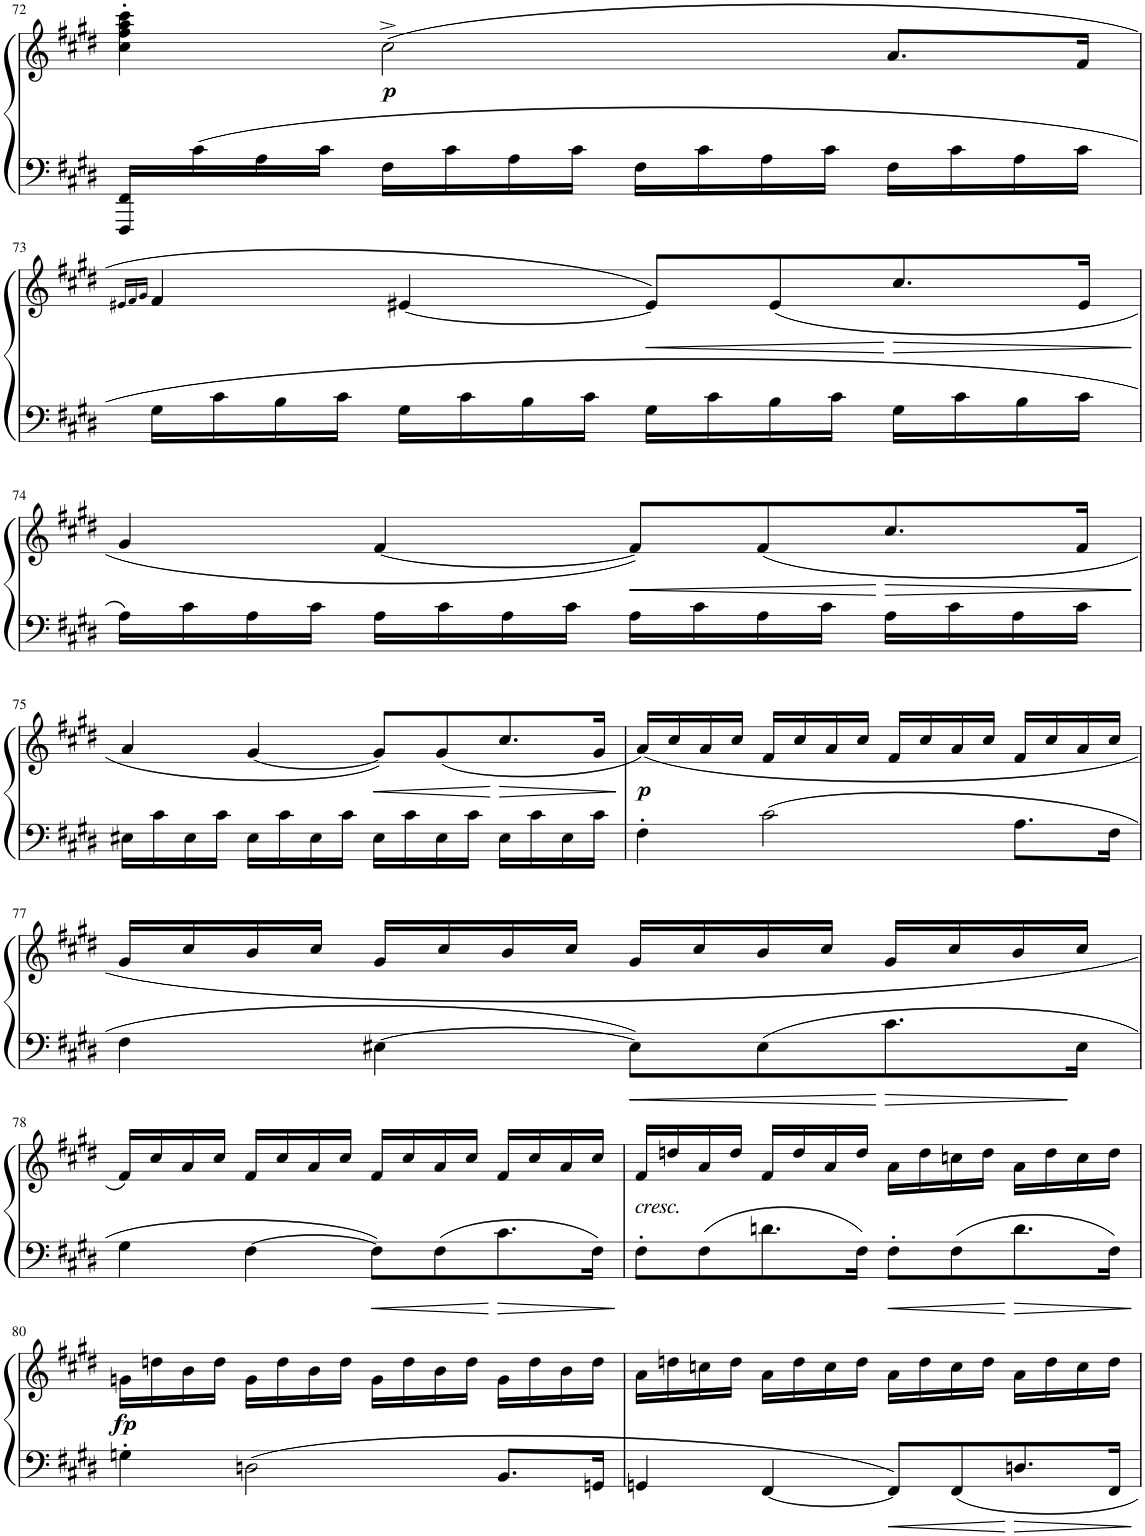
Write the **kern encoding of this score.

**kern	**kern	**dynam
*part1	*part1	*part1
*staff2	*staff1	*staff1/2
*I"Piano	*	*
*I'Pno.	*	*
!!LO:PB:g=z
*clefF4	*clefG2	*
*k[f#c#g#d#]	*k[f#c#g#d#]	*
*M4/4	*M4/4	*
*met(c)	*met(c)	*
=72	=72	=72
16FFF#/ 16FF#/LL	4cc#\' 4ff#\' 4aa\' 4ccc#\'	.
16c#\	.	.
16A\	.	.
16c#\JJ	.	.
!	!	!LO:DY:b
16F#\LL	(2cc#^\	p
16c#\	.	.
16A\	.	.
16c#\JJ	.	.
16F#\LL	.	.
16c#\	.	.
16A\	.	.
16c#\JJ	.	.
16F#\LL	8.a/L	.
16c#\	.	.
16A\	.	.
16c#\JJ	16f#/Jk	.
!!LO:LB:g=z
=73	=73	=73
.	16qe#X/LL	.
.	16qf#/	.
.	16qg#/JJ	.
16G#\LL	4f#/	.
16c#\	.	.
16B\	.	.
16c#\JJ	.	.
16G#\LL	[4e#X/	.
16c#\	.	.
16B\	.	.
16c#\JJ	.	.
!	!	!LO:HP:b
16G#\LL	8e#/L])	<
16c#\	.	.
16B\	(8e#/	.
16c#\JJ	.	.
!	!	!LO:HP:n=1:b
16G#\LL	8.cc#/	[ >
16c#\	.	.
16B\	.	.
16c#\JJ	16e#/Jk	.
.	.	]
!!LO:LB:g=z
=74	=74	=74
16A\LL	4g#/	.
16c#\	.	.
16A\	.	.
16c#\JJ	.	.
16A\LL	[4f#/	.
16c#\	.	.
16A\	.	.
16c#\JJ	.	.
!	!	!LO:HP:b
16A\LL	8f#/L])	<
16c#\	.	.
16A\	(8f#/	.
16c#\JJ	.	.
!	!	!LO:HP:n=1:b
16A\LL	8.cc#/	[ >
16c#\	.	.
16A\	.	.
16c#\JJ	16f#/Jk	.
.	.	]
!!LO:LB:g=z
=75	=75	=75
16E#X\LL	4a/	.
16c#\	.	.
16E#\	.	.
16c#\JJ	.	.
16E#\LL	[4g#/	.
16c#\	.	.
16E#\	.	.
16c#\JJ	.	.
!	!	!LO:HP:b
16E#\LL	8g#/L])	<
16c#\	.	.
16E#\	(8g#/	.
16c#\JJ	.	.
!	!	!LO:HP:n=1:b
16E#\LL	8.cc#/	[ >
16c#\	.	.
16E#\	.	.
16c#\JJ	16g#/Jk	.
.	.	]
=76	=76	=76
!	!	!LO:DY:b
4F#'\	(16a/LL)	p
.	16cc#/	.
.	16a/	.
.	16cc#/JJ	.
2c#\	16f#/LL	.
.	16cc#/	.
.	16a/	.
.	16cc#/JJ	.
.	16f#/LL	.
.	16cc#/	.
.	16a/	.
.	16cc#/JJ	.
8.A\L	16f#/LL	.
.	16cc#/	.
.	16a/	.
16F#\Jk	16cc#/JJ	.
!!LO:LB:g=z
=77	=77	=77
4F#\	16g#/LL	.
.	16cc#/	.
.	16b/	.
.	16cc#/JJ	.
[4E#X\	16g#/LL	.
.	16cc#/	.
.	16b/	.
.	16cc#/JJ	.
8E#\L]	16g#/LL	.
.	16cc#/	.
8E#\	16b/	.
.	16cc#/JJ	.
8.c#\	16g#/LL	.
.	16cc#/	.
.	16b/	.
16E#\Jk	16cc#/JJ	.
!!LO:LB:g=z
=78	=78	=78
4G#\	16f#/LL)	.
.	16cc#/	.
.	16a/	.
.	16cc#/JJ	.
[4F#\	16f#/LL	.
.	16cc#/	.
.	16a/	.
.	16cc#/JJ	.
8F#\L]	16f#/LL	.
.	16cc#/	.
8F#\	16a/	.
.	16cc#/JJ	.
8.c#\	16f#/LL	.
.	16cc#/	.
.	16a/	.
16F#\Jk	16cc#/JJ	.
=79	=79	=79
!	!LO:TX:b:i:t=cresc.	!
8F#'\L	16f#/LL	.
.	16ddn/	.
8F#\	16a/	.
.	16dd/JJ	.
8.dn\	16f#/LL	.
.	16dd/	.
.	16a/	.
16F#\Jk	16dd/JJ	.
8F#'\L	16a\LL	.
.	16dd\	.
8F#\	16ccn\	.
.	16dd\JJ	.
8.d\	16a\LL	.
.	16dd\	.
.	16cc\	.
16F#\Jk	16dd\JJ	.
!!LO:LB:g=z
=80	=80	=80
!	!	!LO:DY:b
4Gn'\	16gn\LL	fp
.	16ddn\	.
.	16b\	.
.	16dd\JJ	.
2Dn\	16g\LL	.
.	16dd\	.
.	16b\	.
.	16dd\JJ	.
.	16g\LL	.
.	16dd\	.
.	16b\	.
.	16dd\JJ	.
8.BB/L	16g\LL	.
.	16dd\	.
.	16b\	.
16GGn/Jk	16dd\JJ	.
=81	=81	=81
4GGn/	16a\LL	.
.	16ddn\	.
.	16ccn\	.
.	16dd\JJ	.
[4FF#/	16a\LL	.
.	16dd\	.
.	16cc\	.
.	16dd\JJ	.
8FF#/L]	16a\LL	.
.	16dd\	.
8FF#/	16cc\	.
.	16dd\JJ	.
8.Dn/	16a\LL	.
.	16dd\	.
.	16cc\	.
16FF#/Jk	16dd\JJ	.
=	=	=
*-	*-	*-
